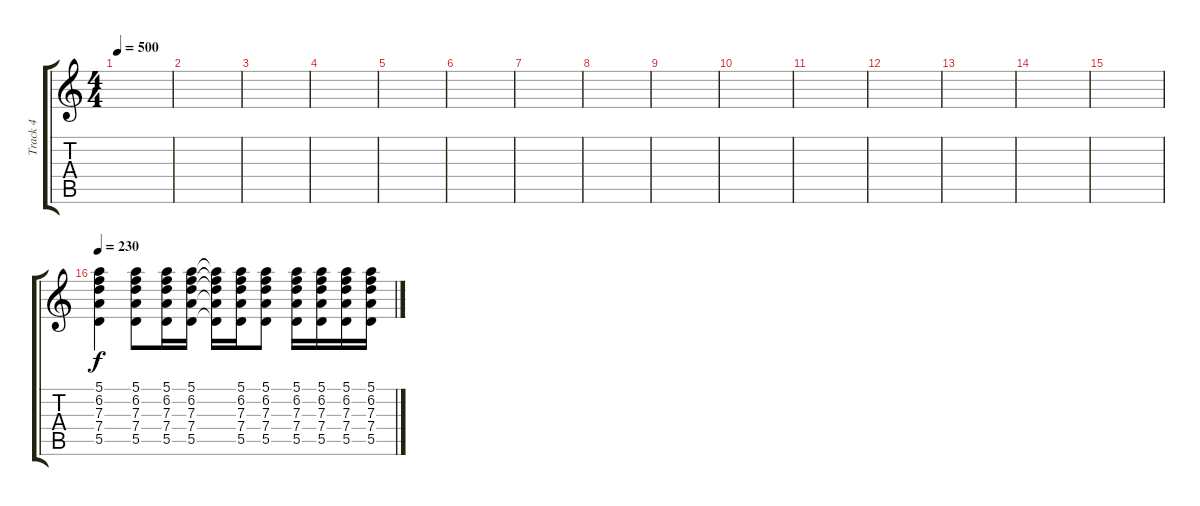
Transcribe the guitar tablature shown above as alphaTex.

\track ("Track 4" "Track 4") {instrument electricguitarclean}
\staff {score tabs}
\tuning (E4 B3 G3 D3 A2 E2) {hide}
\ts (4 4)
\tempo 500
\clef g2
\ks c
|
|
|
|
|
|
|
|
|
|
|
|
|
|
|
\tempo 230
(5.1 6.2 7.3 7.4 5.5).4{volume 10} (5.1 6.2 7.3 7.4 5.5).8 (5.1 6.2 7.3 7.4 5.5).16 (5.1 6.2 7.3 7.4 5.5).16 (5.1{t} 6.2{t} 7.3{t} 7.4{t} 5.5{t}).16 (5.1 6.2 7.3 7.4 5.5).16 (5.1 6.2 7.3 7.4 5.5).8 (5.1 6.2 7.3 7.4 5.5).16 (5.1 6.2 7.3 7.4 5.5).16 (5.1 6.2 7.3 7.4 5.5).16 (5.1 6.2 7.3 7.4 5.5).16
